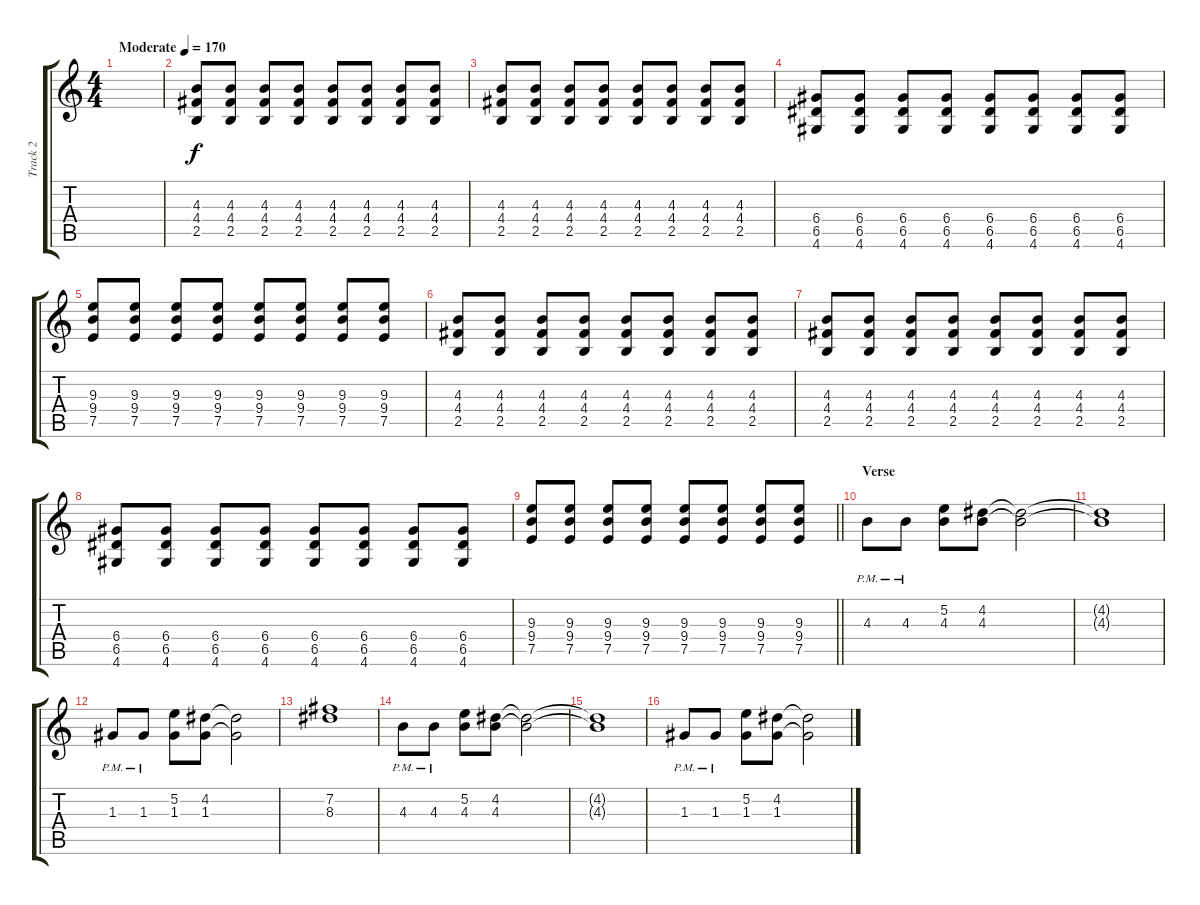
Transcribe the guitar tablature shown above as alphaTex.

\track ("Track 2" "Track 2") {instrument distortionguitar}
\staff {score tabs}
\tuning (E4 B3 G3 D3 A2 E2) {hide}
\ts (4 4)
\tempo (170 "Moderate")
\clef g2
\ks c
|
(4.3 4.4 2.5).8 (4.3 4.4 2.5).8 (4.3 4.4 2.5).8 (4.3 4.4 2.5).8 (4.3 4.4 2.5).8 (4.3 4.4 2.5).8 (4.3 4.4 2.5).8 (4.3 4.4 2.5).8 |
(4.3 4.4 2.5).8 (4.3 4.4 2.5).8 (4.3 4.4 2.5).8 (4.3 4.4 2.5).8 (4.3 4.4 2.5).8 (4.3 4.4 2.5).8 (4.3 4.4 2.5).8 (4.3 4.4 2.5).8 |
(6.4 6.5 4.6).8 (6.4 6.5 4.6).8 (6.4 6.5 4.6).8 (6.4 6.5 4.6).8 (6.4 6.5 4.6).8 (6.4 6.5 4.6).8 (6.4 6.5 4.6).8 (6.4 6.5 4.6).8 |
(9.3 9.4 7.5).8 (9.3 9.4 7.5).8 (9.3 9.4 7.5).8 (9.3 9.4 7.5).8 (9.3 9.4 7.5).8 (9.3 9.4 7.5).8 (9.3 9.4 7.5).8 (9.3 9.4 7.5).8 |
(4.3 4.4 2.5).8 (4.3 4.4 2.5).8 (4.3 4.4 2.5).8 (4.3 4.4 2.5).8 (4.3 4.4 2.5).8 (4.3 4.4 2.5).8 (4.3 4.4 2.5).8 (4.3 4.4 2.5).8 |
(4.3 4.4 2.5).8 (4.3 4.4 2.5).8 (4.3 4.4 2.5).8 (4.3 4.4 2.5).8 (4.3 4.4 2.5).8 (4.3 4.4 2.5).8 (4.3 4.4 2.5).8 (4.3 4.4 2.5).8 |
(6.4 6.5 4.6).8 (6.4 6.5 4.6).8 (6.4 6.5 4.6).8 (6.4 6.5 4.6).8 (6.4 6.5 4.6).8 (6.4 6.5 4.6).8 (6.4 6.5 4.6).8 (6.4 6.5 4.6).8 |
\barLineRight lightlight
(9.3 9.4 7.5).8 (9.3 9.4 7.5).8 (9.3 9.4 7.5).8 (9.3 9.4 7.5).8 (9.3 9.4 7.5).8 (9.3 9.4 7.5).8 (9.3 9.4 7.5).8 (9.3 9.4 7.5).8 |
\section ("" "Verse")
4.3{pm}.8 4.3{pm}.8 (5.2 4.3).8 (4.2 4.3).8 (4.2{t} 4.3{t}).2 |
(4.2{t} 4.3{t}).1 |
1.3{pm}.8 1.3{pm}.8 (5.2 1.3).8 (4.2 1.3).8 (4.2{t} 1.3{t}).2 |
(7.2 8.3).1 |
4.3{pm}.8 4.3{pm}.8 (5.2 4.3).8 (4.2 4.3).8 (4.2{t} 4.3{t}).2 |
(4.2{t} 4.3{t}).1 |
1.3{pm}.8 1.3{pm}.8 (5.2 1.3).8 (4.2 1.3).8 (4.2{t} 1.3{t}).2
